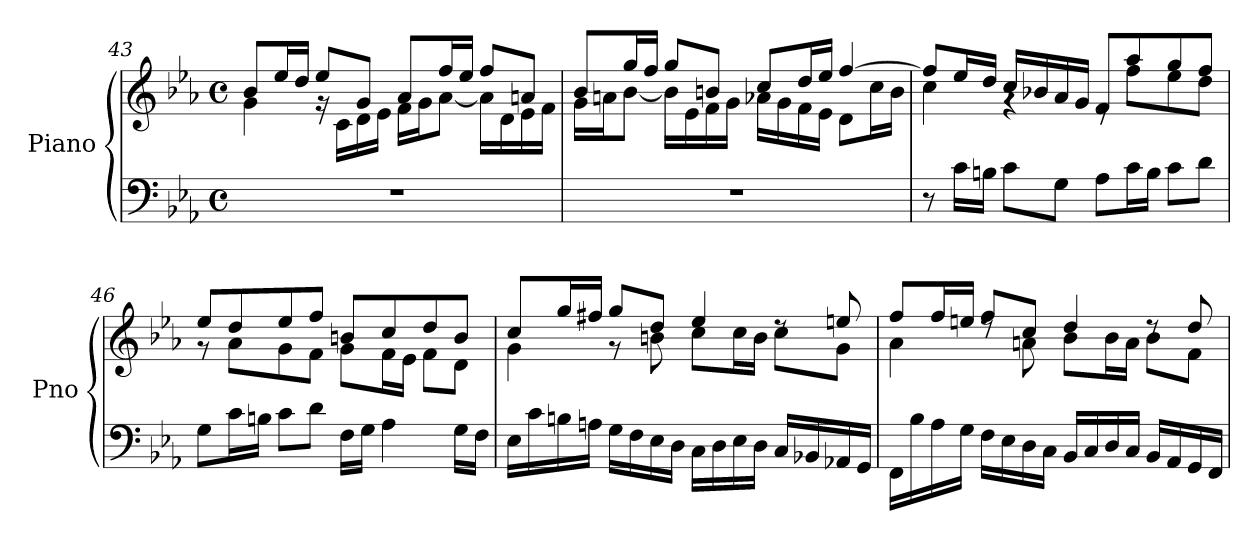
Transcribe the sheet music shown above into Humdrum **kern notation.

**kern	**kern
*part1	*part1
*staff2	*staff1
*I"Piano	*
*I'Pno	*
*clefF4	*clefG2
*k[b-e-a-]	*k[b-e-a-]
*M4/4	*M4/4
*met(c)	*met(c)
=43	=43
*	*^
1r	8b-/L	4g\
.	16ee-/L	.
.	16dd/JJ	.
.	8ee-/L	16rg
.	.	16c\LL
.	8g/J	16d\
.	.	16e-\JJ
.	8a-/L	16f\LL
.	.	16g\J
.	16ff/L	[8a-\J
.	16ee-/JJ	.
.	8ff/L	16a-\LL]
.	.	16d\
.	8an/J	16e-\
.	.	16f\JJ
=44	=44	=44
1r	8b-/L	16g\LL
.	.	16an\J
.	16gg/L	[8b-\J
.	16ff/JJ	.
.	8gg/L	16b-\LL]
.	.	16e-\
.	8bn/J	16f\
.	.	16g\JJ
.	8cc/L	16a-X\LL
.	.	16g\
.	16dd/L	16f\
.	16ee-/JJ	16e-\JJ
.	[4ff/	8d\L
.	.	16cc\L
.	.	16b\JJ
!!LO:LB:g=z	!!
=45	=45	=45
8r	8ff/L]	4cc\
16c\LL	16ee-/L	.
16Bn\JJ	16dd/JJ	.
8c\L	16cc/LL	4rg
.	16b-X/	.
8G\J	16a-/	.
.	16g/JJ	.
8A-\L	8f/L	8re
16c\L	8aa-/	8ff\L
16B\JJ	.	.
8c\L	8gg/	8ee-\
8d\J	8ff/J	8dd\J
=46	=46	=46
8G\L	8ee-/L	8r
16c\L	8dd/	8a-\L
16Bn\JJ	.	.
8c\L	8ee-/	8g\
8d\J	8ff/J	8f\J
16F\LL	8bn/L	8g\L
16G\JJ	.	.
4A-\	8cc/	16f\L
.	.	16e-\JJ
.	8dd/	8f\L
16G\LL	8b/J	8d\J
16F\JJ	.	.
=47	=47	=47
16E-\LL	8cc/L	4g\
16c\	.	.
16Bn\	16gg/L	.
16An\JJ	16ff#X/JJ	.
16G\LL	8gg/L	8r
16F\	.	.
16E-\	8dd/J	8bn\
16D\JJ	.	.
16C\LL	4ee-/	8cc\L
16D\	.	.
16E-\	.	16cc\L
16D\JJ	.	16b\JJ
16C/LL	8rdd	8cc\L
16BB-X/	.	.
16AA-X/	8een/	8g\J
16GG/JJ	.	.
!!LO:LB:g=z	!!
=48	=48	=48
16FF\LL	8ff/L	4a-\
16B-\	.	.
16A-\	16ff/L	.
16G\JJ	16een/JJ	.
16F\LL	8ff/L	8rdd
16E-\	.	.
16D\	8cc/J	8an\
16C\JJ	.	.
16BB-/LL	4dd/	8b-\L
16C/	.	.
16D/	.	16b-\L
16C/JJ	.	16a\JJ
16BB-/LL	8rdd	8b-\L
16AA-/	.	.
16GG/	8dd/	8f\J
16FF/JJ	.	.
*	*v	*v
=	=
*-	*-
